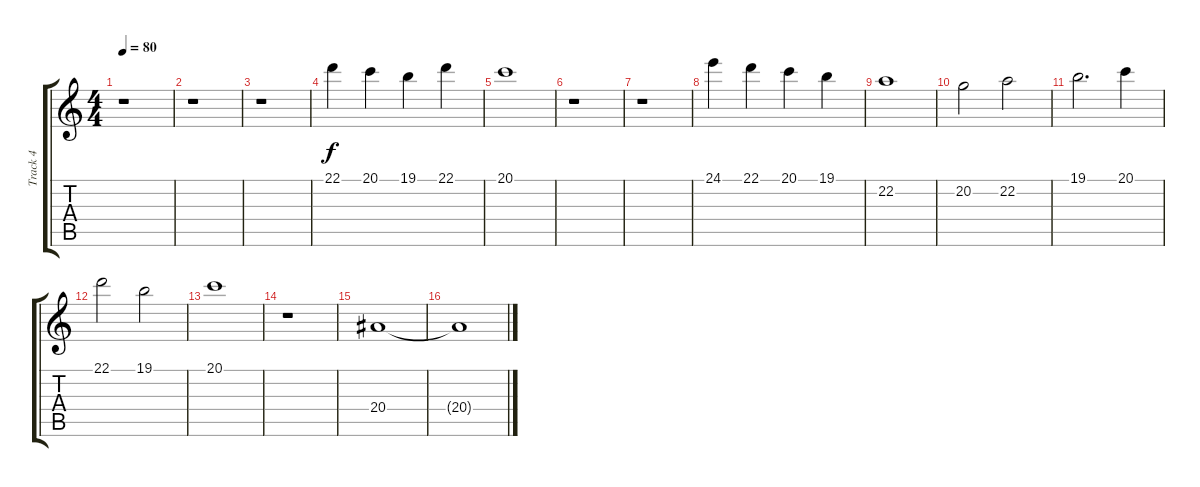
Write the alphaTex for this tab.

\track ("Track 4" "Track 4") {instrument synthvoice}
\staff {score tabs}
\tuning (E4 B3 G3 D3 A2 E2) {hide}
\ts (4 4)
\tempo 80
\clef g2
\ks c
r.1{dy f} |
r.1 |
r.1 |
22.1.4 20.1.4 19.1.4 22.1.4 |
20.1.1 |
r.1 |
r.1 |
24.1.4 22.1.4 20.1.4 19.1.4 |
22.2.1 |
20.2.2 22.2.2 |
19.1.2{d} 20.1.4 |
22.1.2 19.1.2 |
20.1.1 |
r.1 |
20.4.1 |
20.4{t}.1
